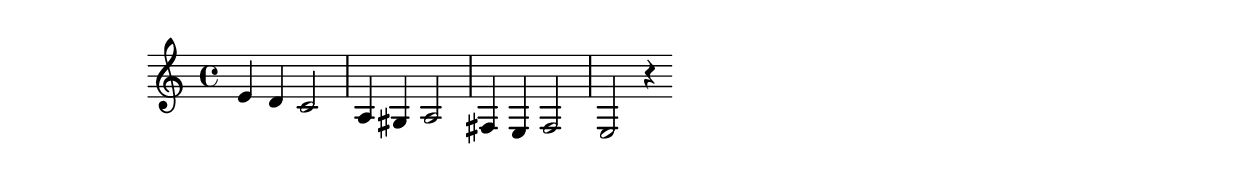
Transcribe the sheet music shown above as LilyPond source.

\version "2.20.0"  % Ensure the version matches your LilyPond installation
\score {
\relative c' {
  e4 d c2 | a4 gis a2 | fis4 e fis2 | e2 r4
}

  \layout { }
  \midi { }
}
